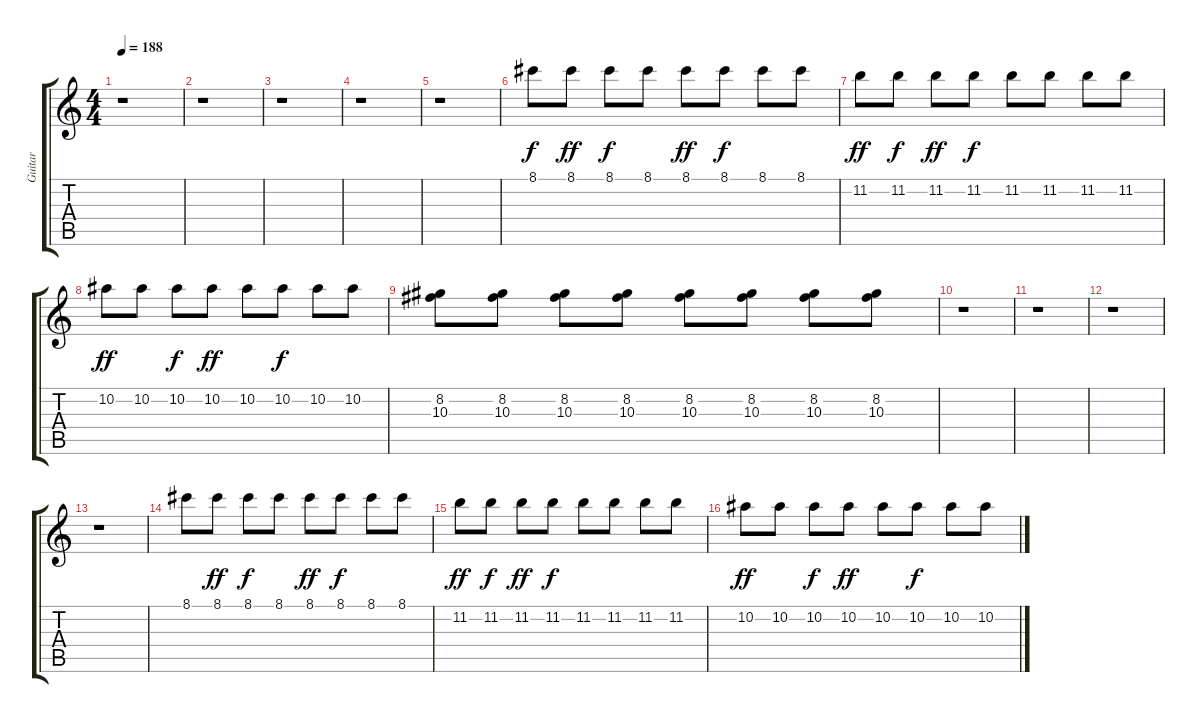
\track ("Guitar" "Guitar") {instrument overdrivenguitar}
\staff {score tabs}
\tuning (F4 C4 Ab3 Eb3 Bb2 F2) {hide}
\ts (4 4)
\tempo 188
\clef g2
\ks c
r.1{dy f} |
r.1 |
r.1 |
r.1 |
r.1 |
8.1.8 8.1.8{dy ff} 8.1.8{dy f} 8.1.8 8.1.8{dy ff} 8.1.8{dy f} 8.1.8 8.1.8 |
11.2.8{dy ff} 11.2.8{dy f} 11.2.8{dy ff} 11.2.8{dy f} 11.2.8 11.2.8 11.2.8 11.2.8 |
10.2.8{dy ff} 10.2.8 10.2.8{dy f} 10.2.8{dy ff} 10.2.8 10.2.8{dy f} 10.2.8 10.2.8 |
(8.2 10.3).8 (8.2 10.3).8 (8.2 10.3).8 (8.2 10.3).8 (8.2 10.3).8 (8.2 10.3).8 (8.2 10.3).8 (8.2 10.3).8 |
r.1 |
r.1 |
r.1 |
r.1 |
8.1.8 8.1.8{dy ff} 8.1.8{dy f} 8.1.8 8.1.8{dy ff} 8.1.8{dy f} 8.1.8 8.1.8 |
11.2.8{dy ff} 11.2.8{dy f} 11.2.8{dy ff} 11.2.8{dy f} 11.2.8 11.2.8 11.2.8 11.2.8 |
10.2.8{dy ff} 10.2.8 10.2.8{dy f} 10.2.8{dy ff} 10.2.8 10.2.8{dy f} 10.2.8 10.2.8
